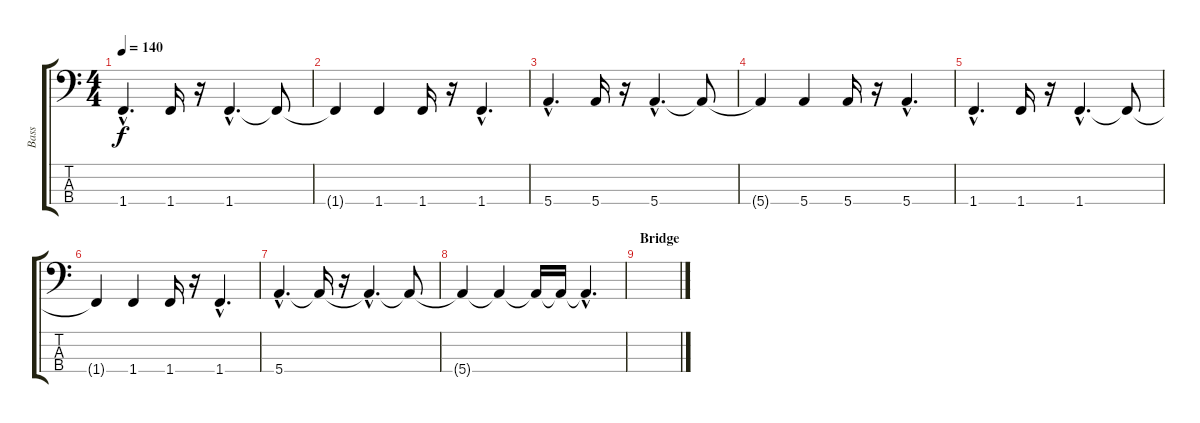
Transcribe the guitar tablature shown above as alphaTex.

\track ("Bass" "Bass") {instrument electricbassfinger}
\staff {score tabs}
\tuning (G2 D2 A1 E1) {hide}
\ts (4 4)
\tempo 140
\clef f4
\ks c
1.4{hac}.4{d dy f} 1.4.16 r.16 1.4{hac}.4{d} 1.4{t}.8 |
1.4{t}.4 1.4.4 1.4.16 r.16 1.4{hac}.4{d} |
5.4{hac}.4{d} 5.4.16 r.16 5.4{hac}.4{d} 5.4{t}.8 |
5.4{t}.4 5.4.4 5.4.16 r.16 5.4{hac}.4{d} |
1.4{hac}.4{d} 1.4.16 r.16 1.4{hac}.4{d} 1.4{t}.8 |
1.4{t}.4 1.4.4 1.4.16 r.16 1.4{hac}.4{d} |
5.4{hac}.4{d} 5.4{t}.16 r.16 5.4{hac t}.4{d} 5.4{t}.8 |
5.4{t}.4 5.4{t}.4 5.4{t}.16 5.4{t}.16 5.4{hac t}.4{d} |
\section ("" "Bridge")
